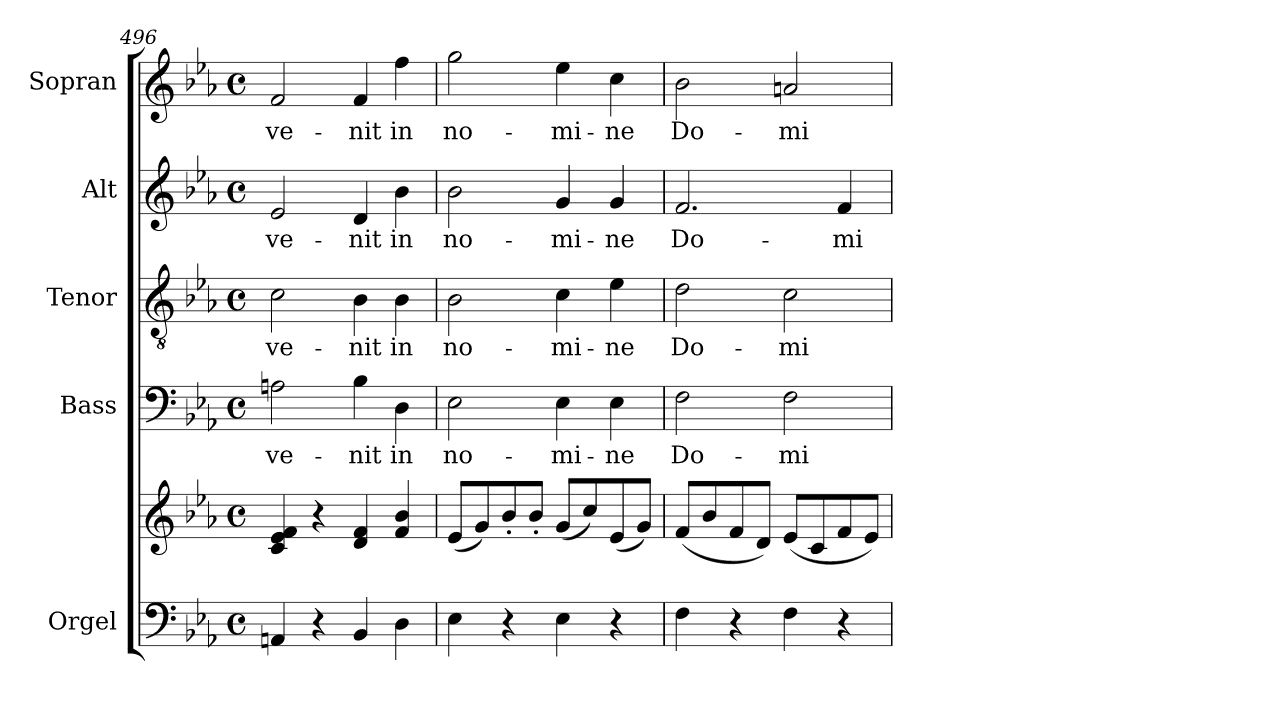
**kern	**kern	**kern	**text	**kern	**text	**kern	**text	**kern	**text
*part5	*part5	*part4	*part4	*part3	*part3	*part2	*part2	*part1	*part1
*staff6	*staff5	*staff4	*staff4	*staff3	*staff3	*staff2	*staff2	*staff1	*staff1
*I"Orgel	*	*I"Bass	*	*I"Tenor	*	*I"Alt	*	*I"Sopran	*
*I'Org.	*	*I'B.	*	*I'T.	*	*I'A.	*	*I'S.	*
*clefF4	*clefG2	*clefF4	*	*clefGv2	*	*clefG2	*	*clefG2	*
*k[b-e-a-]	*k[b-e-a-]	*k[b-e-a-]	*	*k[b-e-a-]	*	*k[b-e-a-]	*	*k[b-e-a-]	*
*E-:	*E-:	*E-:	*	*E-:	*	*E-:	*	*E-:	*
*M4/4	*M4/4	*M4/4	*	*M4/4	*	*M4/4	*	*M4/4	*
*met(c)	*met(c)	*met(c)	*	*met(c)	*	*met(c)	*	*met(c)	*
=496	=496	=496	=496	=496	=496	=496	=496	=496	=496
!	!	!	!LO:LY:b	!	!LO:LY:b	!	!LO:LY:b	!	!LO:LY:b
4AAn/	4c/ 4e-/ 4f/	2An\	ve-	2c\	ve-	2e-/	ve-	2f/	ve-
4r	4r	.	.	.	.	.	.	.	.
!	!	!	!LO:LY:b	!	!LO:LY:b	!	!LO:LY:b	!	!LO:LY:b
4BB-/	4d/ 4f/	4B-\	-nit	4B-\	-nit	4d/	-nit	4f/	-nit
!	!	!	!LO:LY:b	!	!LO:LY:b	!	!LO:LY:b	!	!LO:LY:b
4D\	4f/ 4b-/	4D\	in	4B-\	in	4b-\	in	4ff\	in
=497	=497	=497	=497	=497	=497	=497	=497	=497	=497
!	!	!	!LO:LY:b	!	!LO:LY:b	!	!LO:LY:b	!	!LO:LY:b
4E-\	(<8e-/L	2E-\	no-	2B-\	no-	2b-\	no-	2gg\	no-
.	8g/)	.	.	.	.	.	.	.	.
4r	8b-'</	.	.	.	.	.	.	.	.
.	8b-'</J	.	.	.	.	.	.	.	.
!	!	!	!LO:LY:b	!	!LO:LY:b	!	!LO:LY:b	!	!LO:LY:b
4E-\	(<8g/L	4E-\	-mi-	4c\	-mi-	4g/	-mi-	4ee-\	-mi-
.	8cc/)	.	.	.	.	.	.	.	.
!	!	!	!LO:LY:b	!	!LO:LY:b	!	!LO:LY:b	!	!LO:LY:b
4r	(<8e-/	4E-\	-ne	4e-\	-ne	4g/	-ne	4cc\	-ne
.	8g/J)	.	.	.	.	.	.	.	.
=498	=498	=498	=498	=498	=498	=498	=498	=498	=498
!	!	!	!LO:LY:b	!	!LO:LY:b	!	!LO:LY:b	!	!LO:LY:b
4F\	(<8f/L	2F\	Do-	2d\	Do-	2.f/	Do-	2b-\	Do-
.	8b-/	.	.	.	.	.	.	.	.
4r	8f/	.	.	.	.	.	.	.	.
.	8d/J)	.	.	.	.	.	.	.	.
!	!	!	!LO:LY:b	!	!LO:LY:b	!	!	!	!LO:LY:b
4F\	(<8e-/L	2F\	-mi-	2c\	-mi-	.	.	2an/	-mi-
.	8c/	.	.	.	.	.	.	.	.
!	!	!	!	!	!	!	!LO:LY:b	!	!
4r	8f/	.	.	.	.	4f/	-mi-	.	.
.	8e-/J)	.	.	.	.	.	.	.	.
=	=	=	=	=	=	=	=	=	=
*-	*-	*-	*-	*-	*-	*-	*-	*-	*-
